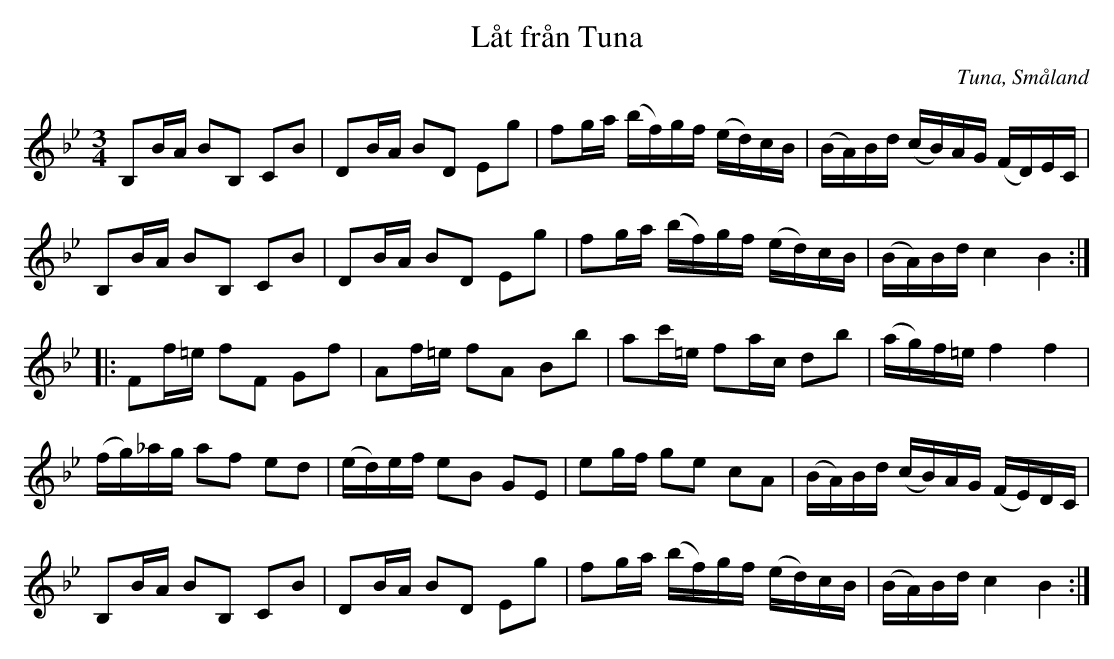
X:1
T: Låt från Tuna
O: Tuna, Småland
katalog M36 bild 24 nr 106 ur katalog Ma4 bild 27 nr 97 ur [[Notböcker/Kumlins notsamling]]
M: 3/4
L: 1/16
K: Bb
B,2BA B2B,2 C2B2 | D2BA B2D2 E2g2 | f2ga (bf)gf (ed)cB | (BA)Bd (cB)AG (FD)EC |
B,2BA B2B,2 C2B2 | D2BA B2D2 E2g2 | f2ga (bf)gf (ed)cB | (BA)Bd c4 B4 ::
F2f=e f2F2 G2f2 | A2f=e f2A2 B2b2 | a2c'=e f2ac d2b2 | (ag)f=e f4 f4 |
(fg)_ag a2f2 e2d2 | (ed)ef e2B2 G2E2 | e2gf g2e2 c2A2 | (BA)Bd (cB)AG (FE)DC |
B,2BA B2B,2 C2B2 | D2BA B2D2 E2g2 | f2ga (bf)gf (ed)cB | (BA)Bd c4 B4 :|
